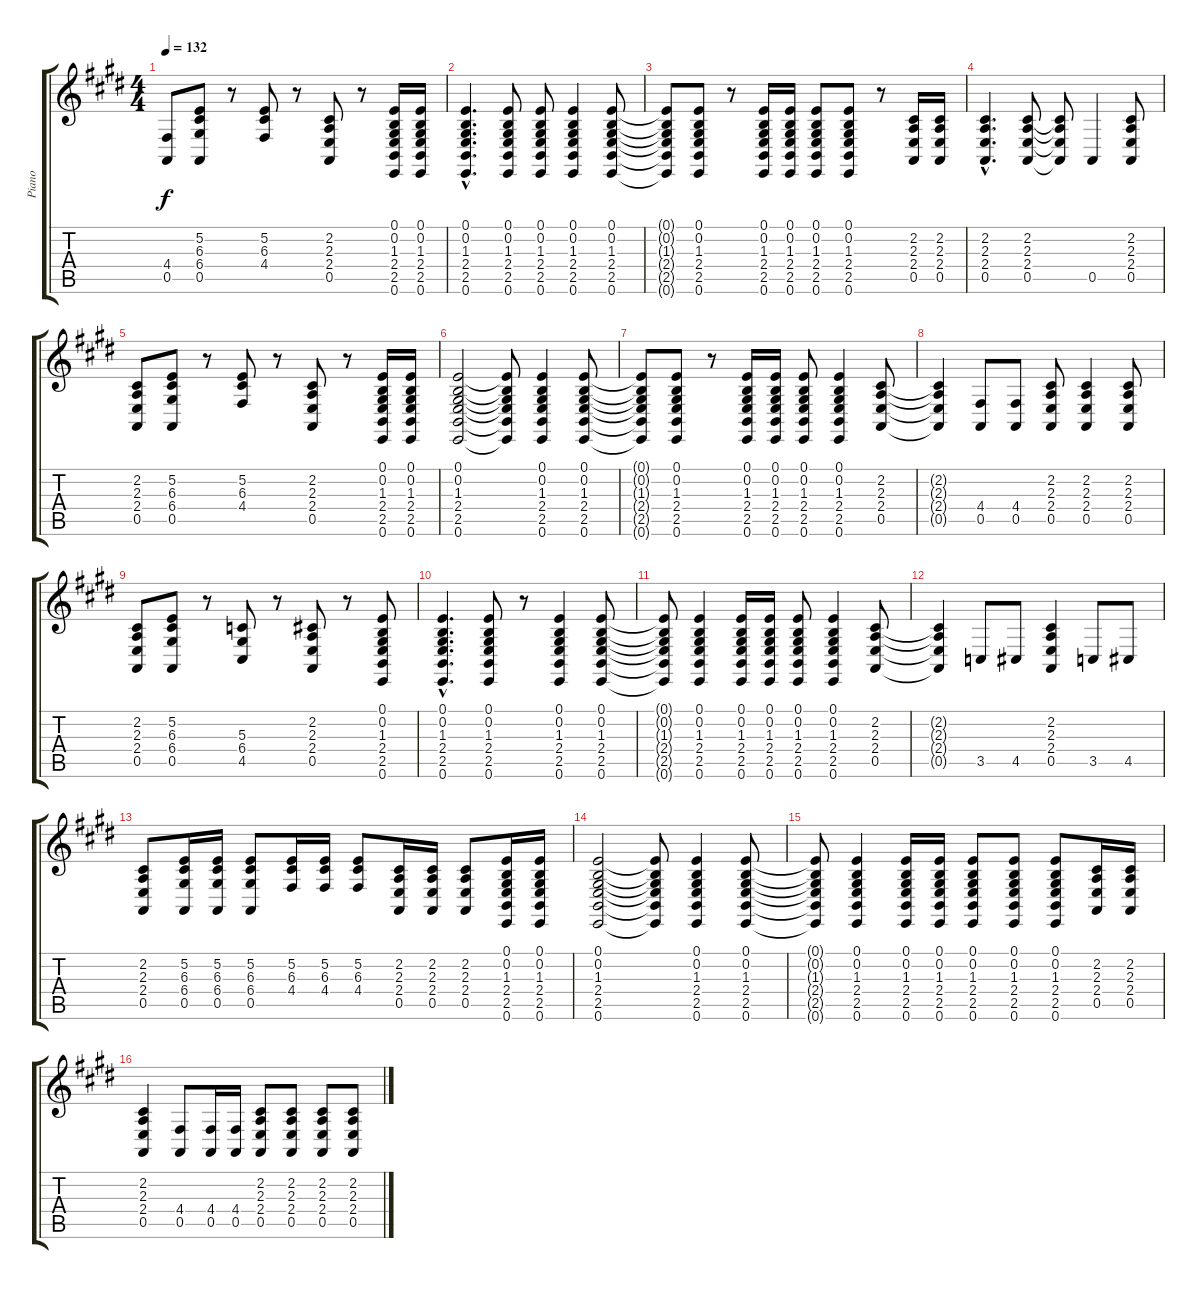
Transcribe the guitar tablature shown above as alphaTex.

\track ("Piano" "Piano") {instrument acousticgrandpiano}
\staff {score tabs}
\tuning (E4 B3 G3 D3 A2 E2) {hide}
\ts (4 4)
\tempo 132
\clef g2
\ks e
(4.4 0.5).8{dy f} (5.2 6.3 6.4 0.5).8 r.8 (5.2 6.3 4.4).8 r.8 (2.2 2.3 2.4 0.5).8 r.8 (0.1 0.2 1.3 2.4 2.5 0.6).16 (0.1 0.2 1.3 2.4 2.5 0.6).16 |
(0.1{hac} 0.2{hac} 1.3{hac} 2.4{hac} 2.5{hac} 0.6{hac}).4{d} (0.1 0.2 1.3 2.4 2.5 0.6).8 (0.1 0.2 1.3 2.4 2.5 0.6).8 (0.1 0.2 1.3 2.4 2.5 0.6).4 (0.1 0.2 1.3 2.4 2.5 0.6).8 |
(0.1{t} 0.2{t} 1.3{t} 2.4{t} 2.5{t} 0.6{t}).8 (0.1 0.2 1.3 2.4 2.5 0.6).8 r.8 (0.1 0.2 1.3 2.4 2.5 0.6).16 (0.1 0.2 1.3 2.4 2.5 0.6).16 (0.1 0.2 1.3 2.4 2.5 0.6).8 (0.1 0.2 1.3 2.4 2.5 0.6).8 r.8 (2.2 2.3 2.4 0.5).16 (2.2 2.3 2.4 0.5).16 |
(2.2{hac} 2.3{hac} 2.4{hac} 0.5{hac}).4{d} (2.2 2.3 2.4 0.5).8 (2.2{t} 2.3{t} 2.4{t} 0.5{t}).8 0.5.4 (2.2 2.3 2.4 0.5).8 |
(2.2 2.3 2.4 0.5).8 (5.2 6.3 6.4 0.5).8 r.8 (5.2 6.3 4.4).8 r.8 (2.2 2.3 2.4 0.5).8 r.8 (0.1 0.2 1.3 2.4 2.5 0.6).16 (0.1 0.2 1.3 2.4 2.5 0.6).16 |
(0.1 0.2 1.3 2.4 2.5 0.6).2 (0.1{t} 0.2{t} 1.3{t} 2.4{t} 2.5{t} 0.6{t}).8 (0.1 0.2 1.3 2.4 2.5 0.6).4 (0.1 0.2 1.3 2.4 2.5 0.6).8 |
(0.1{t} 0.2{t} 1.3{t} 2.4{t} 2.5{t} 0.6{t}).8 (0.1 0.2 1.3 2.4 2.5 0.6).8 r.8 (0.1 0.2 1.3 2.4 2.5 0.6).16 (0.1 0.2 1.3 2.4 2.5 0.6).16 (0.1 0.2 1.3 2.4 2.5 0.6).8 (0.1 0.2 1.3 2.4 2.5 0.6).4 (2.2 2.3 2.4 0.5).8 |
(2.2{t} 2.3{t} 2.4{t} 0.5{t}).4 (4.4 0.5).8 (4.4 0.5).8 (2.2 2.3 2.4 0.5).8 (2.2 2.3 2.4 0.5).4 (2.2 2.3 2.4 0.5).8 |
(2.2 2.3 2.4 0.5).8 (5.2 6.3 6.4 0.5).8 r.8 (5.3 6.4 4.5).8 r.8 (2.2 2.3 2.4 0.5).8 r.8 (0.1 0.2 1.3 2.4 2.5 0.6).8 |
(0.1{hac} 0.2{hac} 1.3{hac} 2.4{hac} 2.5{hac} 0.6{hac}).4{d} (0.1 0.2 1.3 2.4 2.5 0.6).8 r.8 (0.1 0.2 1.3 2.4 2.5 0.6).4 (0.1 0.2 1.3 2.4 2.5 0.6).8 |
(0.1{t} 0.2{t} 1.3{t} 2.4{t} 2.5{t} 0.6{t}).8 (0.1 0.2 1.3 2.4 2.5 0.6).4 (0.1 0.2 1.3 2.4 2.5 0.6).16 (0.1 0.2 1.3 2.4 2.5 0.6).16 (0.1 0.2 1.3 2.4 2.5 0.6).8 (0.1 0.2 1.3 2.4 2.5 0.6).4 (2.2 2.3 2.4 0.5).8 |
(2.2{t} 2.3{t} 2.4{t} 0.5{t}).4 3.5.8 4.5.8 (2.2 2.3 2.4 0.5).4 3.5.8 4.5.8 |
(2.2 2.3 2.4 0.5).8 (5.2 6.3 6.4 0.5).16 (5.2 6.3 6.4 0.5).16 (5.2 6.3 6.4 0.5).8 (5.2 6.3 4.4).16 (5.2 6.3 4.4).16 (5.2 6.3 4.4).8 (2.2 2.3 2.4 0.5).16 (2.2 2.3 2.4 0.5).16 (2.2 2.3 2.4 0.5).8 (0.1 0.2 1.3 2.4 2.5 0.6).16 (0.1 0.2 1.3 2.4 2.5 0.6).16 |
(0.1 0.2 1.3 2.4 2.5 0.6).2 (0.1{t} 0.2{t} 1.3{t} 2.4{t} 2.5{t} 0.6{t}).8 (0.1 0.2 1.3 2.4 2.5 0.6).4 (0.1 0.2 1.3 2.4 2.5 0.6).8 |
(0.1{t} 0.2{t} 1.3{t} 2.4{t} 2.5{t} 0.6{t}).8 (0.1 0.2 1.3 2.4 2.5 0.6).4 (0.1 0.2 1.3 2.4 2.5 0.6).16 (0.1 0.2 1.3 2.4 2.5 0.6).16 (0.1 0.2 1.3 2.4 2.5 0.6).8 (0.1 0.2 1.3 2.4 2.5 0.6).8 (0.1 0.2 1.3 2.4 2.5 0.6).8 (2.2 2.3 2.4 0.5).16 (2.2 2.3 2.4 0.5).16 |
(2.2 2.3 2.4 0.5).4 (4.4 0.5).8 (4.4 0.5).16 (4.4 0.5).16 (2.2 2.3 2.4 0.5).8 (2.2 2.3 2.4 0.5).8 (2.2 2.3 2.4 0.5).8 (2.2 2.3 2.4 0.5).8
